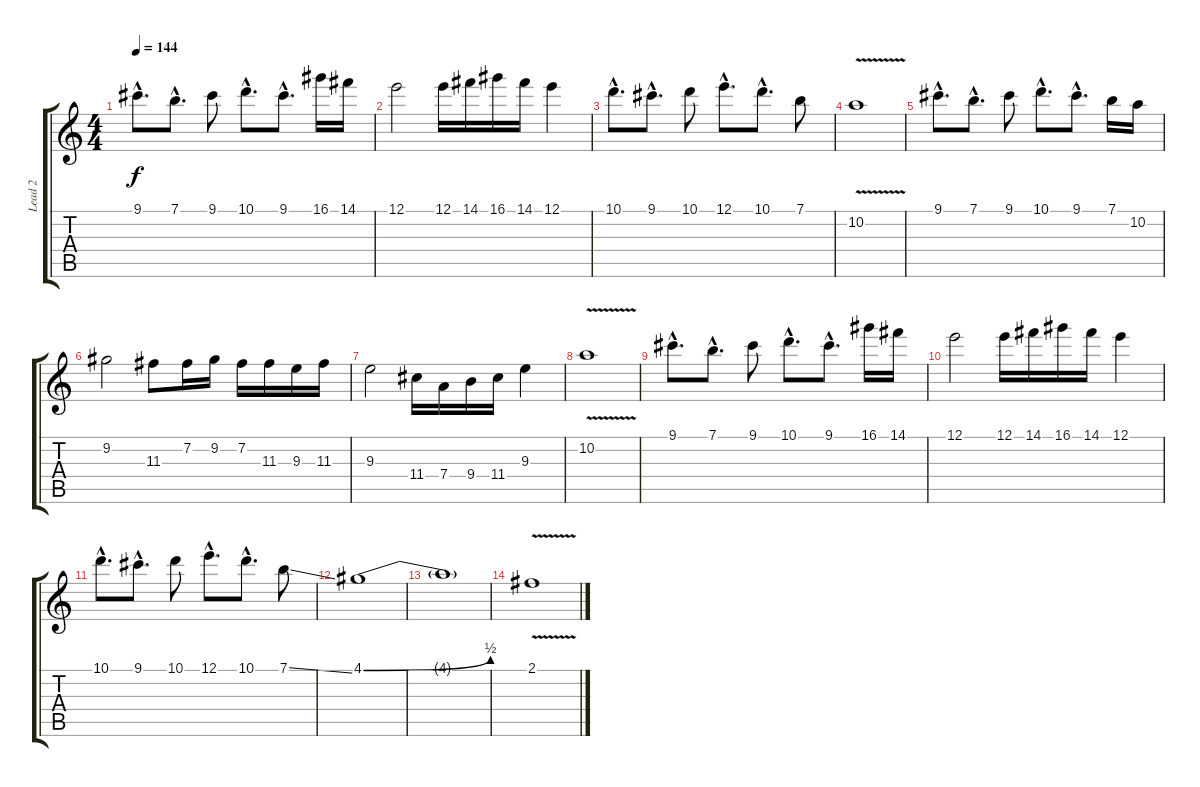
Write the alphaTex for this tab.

\track ("Lead 2" "Lead 2") {instrument distortionguitar}
\staff {score tabs}
\tuning (E4 B3 G3 D3 A2 E2) {hide}
\ts (4 4)
\tempo 144
\clef g2
\ks c
9.1{hac}.8{d dy f} 7.1{hac}.8{d} 9.1.8 10.1{hac}.8{d} 9.1{hac}.8{d} 16.1.16 14.1.16 |
12.1.2 12.1.16 14.1.16 16.1.16 14.1.16 12.1.4 |
10.1{hac}.8{d} 9.1{hac}.8{d} 10.1.8 12.1{hac}.8{d} 10.1{hac}.8{d} 7.1.8 |
10.2{v}.1 |
9.1{hac}.8{d} 7.1{hac}.8{d} 9.1.8 10.1{hac}.8{d} 9.1{hac}.8{d} 7.1.16 10.2.16 |
9.2.2 11.3.8 7.2.16 9.2.16 7.2.16 11.3.16 9.3.16 11.3.16 |
9.3.2 11.4.16 7.4.16 9.4.16 11.4.16 9.3.4 |
10.2{v}.1 |
9.1{hac}.8{d} 7.1{hac}.8{d} 9.1.8 10.1{hac}.8{d} 9.1{hac}.8{d} 16.1.16 14.1.16 |
12.1.2 12.1.16 14.1.16 16.1.16 14.1.16 12.1.4 |
10.1{hac}.8{d} 9.1{hac}.8{d} 10.1.8 12.1{hac}.8{d} 10.1{hac}.8{d} 7.1{ss}.8 |
4.1{be (bend 0 0 60 2)}.1 |
4.1{t}.1 |
2.1{v}.1
